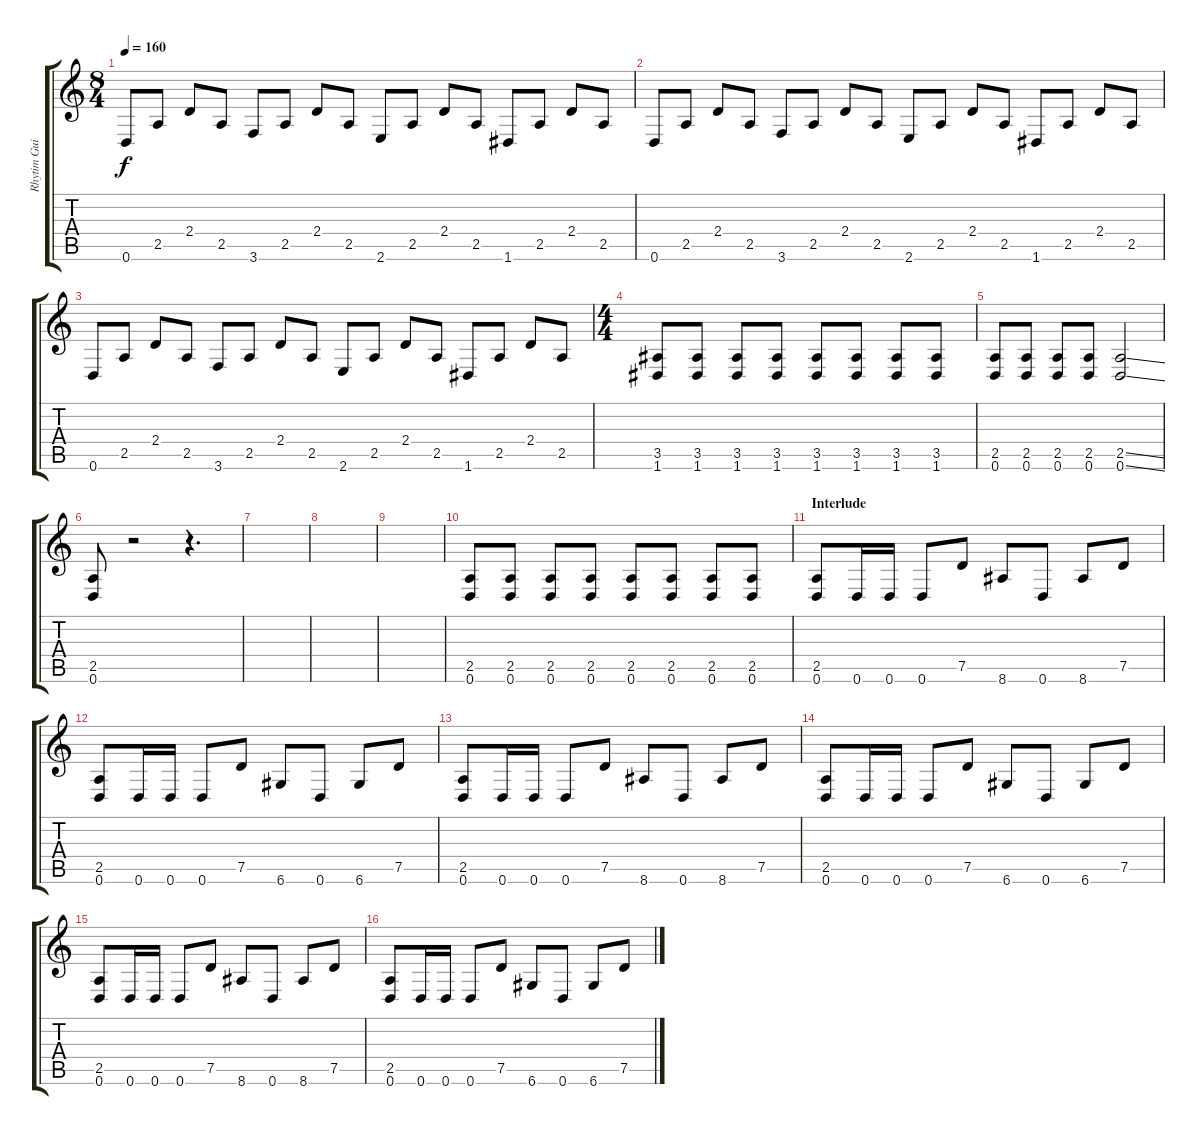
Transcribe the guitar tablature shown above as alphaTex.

\track ("Rhytim Guitar" "Rhytim Gui") {instrument distortionguitar}
\staff {score tabs}
\tuning (D4 A3 F3 C3 G2 D2) {hide}
\ts (8 4)
\tempo 160
\clef g2
\ks c
0.6.8{dy f} 2.5.8 2.4.8 2.5.8 3.6.8 2.5.8 2.4.8 2.5.8 2.6.8 2.5.8 2.4.8 2.5.8 1.6.8 2.5.8 2.4.8 2.5.8 |
0.6.8 2.5.8 2.4.8 2.5.8 3.6.8 2.5.8 2.4.8 2.5.8 2.6.8 2.5.8 2.4.8 2.5.8 1.6.8 2.5.8 2.4.8 2.5.8 |
0.6.8 2.5.8 2.4.8 2.5.8 3.6.8 2.5.8 2.4.8 2.5.8 2.6.8 2.5.8 2.4.8 2.5.8 1.6.8 2.5.8 2.4.8 2.5.8 |
\ts (4 4)
(3.5 1.6).8 (3.5 1.6).8 (3.5 1.6).8 (3.5 1.6).8 (3.5 1.6).8 (3.5 1.6).8 (3.5 1.6).8 (3.5 1.6).8 |
(2.5 0.6).8 (2.5 0.6).8 (2.5 0.6).8 (2.5 0.6).8 (2.5{ss} 0.6{ss}).2 |
(2.5 0.6).8 r.2 r.4{d} |
|
|
|
(2.5 0.6).8 (2.5 0.6).8 (2.5 0.6).8 (2.5 0.6).8 (2.5 0.6).8 (2.5 0.6).8 (2.5 0.6).8 (2.5 0.6).8 |
\section ("" "Interlude")
(2.5 0.6).8 0.6.16 0.6.16 0.6.8 7.5.8 8.6.8 0.6.8 8.6.8 7.5.8 |
(2.5 0.6).8 0.6.16 0.6.16 0.6.8 7.5.8 6.6.8 0.6.8 6.6.8 7.5.8 |
(2.5 0.6).8 0.6.16 0.6.16 0.6.8 7.5.8 8.6.8 0.6.8 8.6.8 7.5.8 |
(2.5 0.6).8 0.6.16 0.6.16 0.6.8 7.5.8 6.6.8 0.6.8 6.6.8 7.5.8 |
(2.5 0.6).8 0.6.16 0.6.16 0.6.8 7.5.8 8.6.8 0.6.8 8.6.8 7.5.8 |
(2.5 0.6).8 0.6.16 0.6.16 0.6.8 7.5.8 6.6.8 0.6.8 6.6.8 7.5.8
